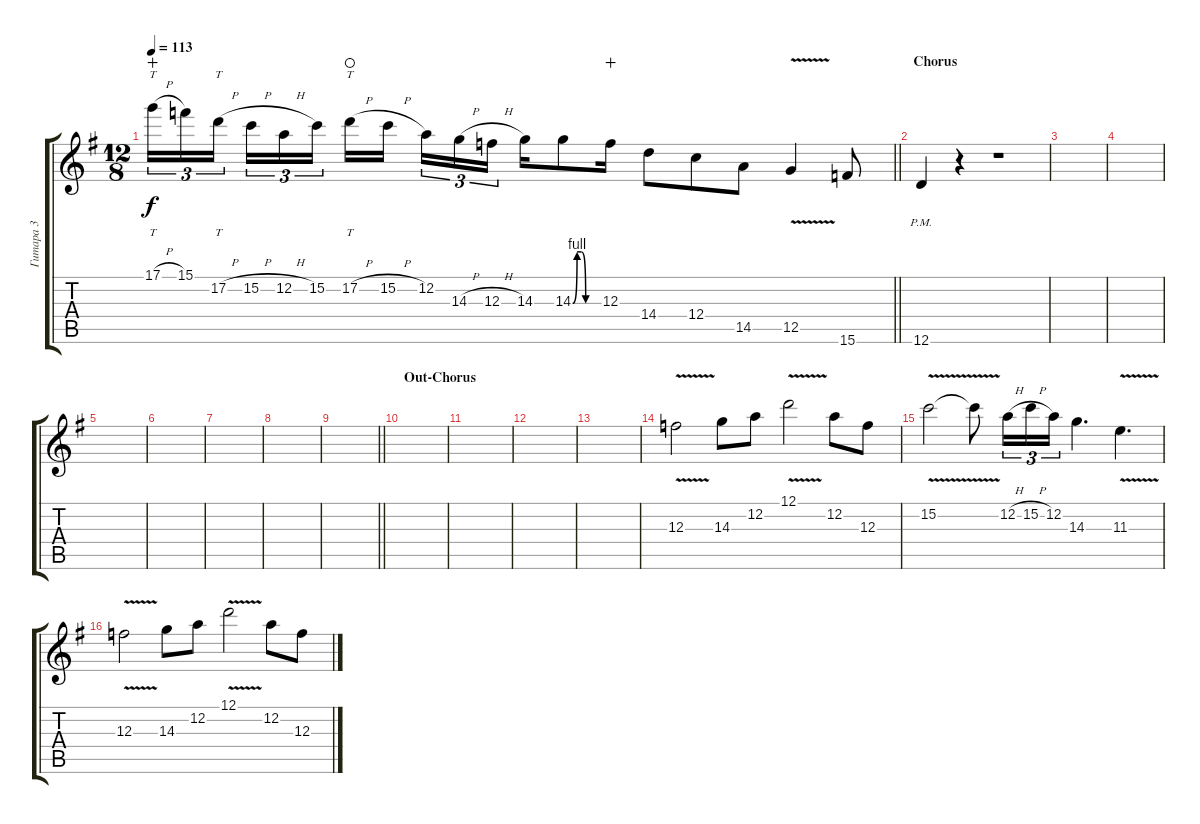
\track ("Гитара 3" "Гитара 3") {instrument distortionguitar}
\staff {score tabs}
\tuning (D4 A3 F3 C3 G2 D2) {hide}
\ts (12 8)
\tempo 113
\clef g2
\barLineRight lightlight
\ks eminor
17.1{h}.16{tt tu (3 2) dy f wahc} 15.1.16{tu (3 2)} 17.2{h}.16{tt tu (3 2) beam splitsecondary} 15.2{h}.16{tu (3 2)} 12.2{h}.16{tu (3 2)} 15.2.16{tu (3 2) beam splitsecondary} 17.2{h}.16{tt waho} 15.2{h}.16 12.2.16{tu (3 2)} 14.3{h}.16{tu (3 2)} 12.3{h}.16{tu (3 2) beam splitsecondary} 14.3.16 14.3{be (custom 0 0 10 4 20 4 30 0 60 0)}.8 12.3.16{wahc} 14.4.8 12.4.8 14.5.8 12.5{v}.4 15.6.8 |
\section ("" "Chorus")
12.6{pm}.4 r.4 r.1 |
|
|
|
|
|
|
\barLineRight lightlight
|
\section ("" "Out-Chorus")
|
|
|
|
12.3{v}.2 14.3.8 12.2.8 12.1{v}.2 12.2.8 12.3.8 |
15.2{v}.2 15.2{t}.8 12.2{h}.16{tu (3 2)} 15.2{h}.16{tu (3 2)} 12.2.16{tu (3 2)} 14.3.4{d} 11.3{v}.4{d} |
12.3{v}.2 14.3.8 12.2.8 12.1{v}.2 12.2.8 12.3.8
